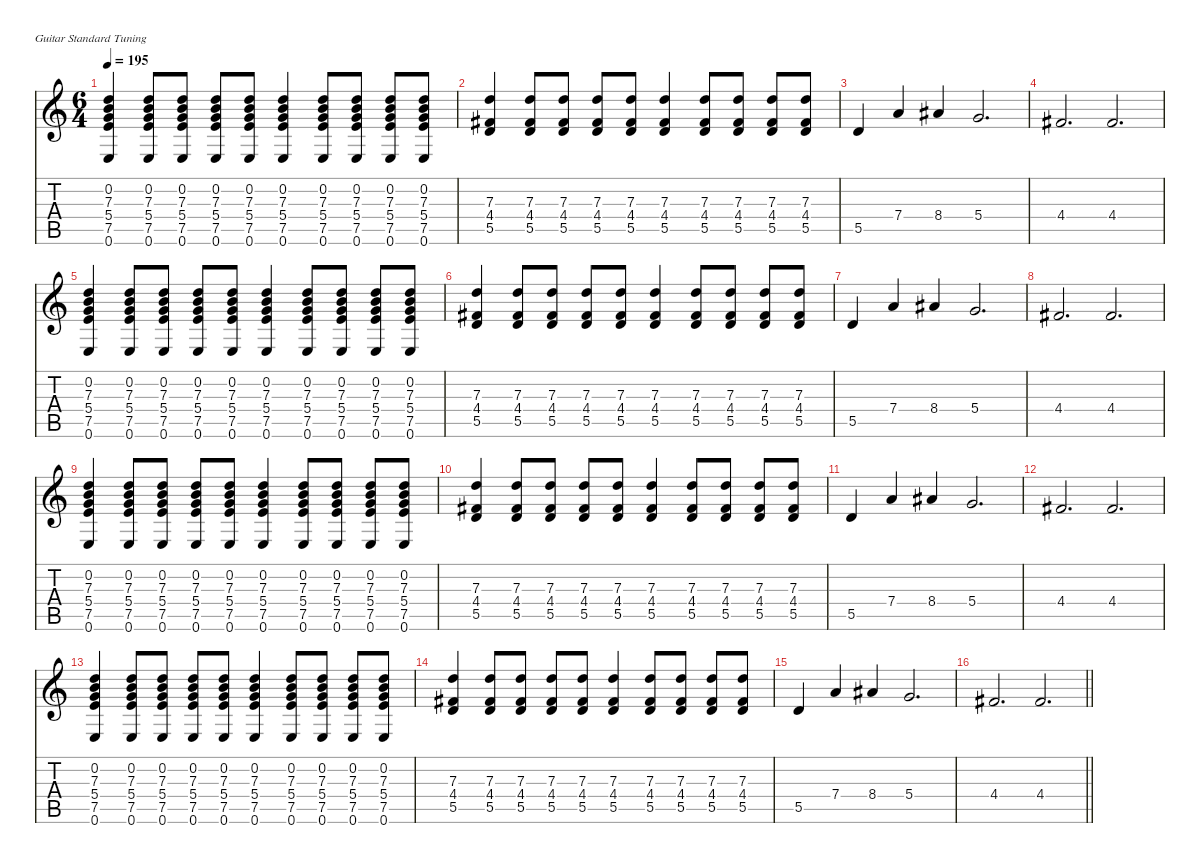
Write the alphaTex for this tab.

\defaultSystemsLayout 4
\hideDynamics
\bracketExtendMode nobrackets
\singleTrackTrackNamePolicy hidden
\multiTrackTrackNamePolicy hidden
\firstSystemTrackNameMode fullname
\firstSystemTrackNameOrientation horizontal
\otherSystemsTrackNameOrientation horizontal
\track ("Guitar 1" "dist.guit.") {mute instrument distortionguitar}
\staff {score tabs}
\tuning (E4 B3 G3 D3 A2 E2)
\ts (6 4)
\tempo 195
\clef g2
\ks c
(0.2 7.3 5.4 7.5 0.6).4{dy f beam Up} (0.2 7.3 5.4 7.5 0.6).8{beam Up} (0.2 7.3 5.4 7.5 0.6).8{beam Up} (0.2 7.3 5.4 7.5 0.6).8{beam Up} (0.2 7.3 5.4 7.5 0.6).8{beam Up} (0.2 7.3 5.4 7.5 0.6).4{beam Up} (0.2 7.3 5.4 7.5 0.6).8{beam Up} (0.2 7.3 5.4 7.5 0.6).8{beam Up} (0.2 7.3 5.4 7.5 0.6).8{beam Up} (0.2 7.3 5.4 7.5 0.6).8{beam Up} |
(7.3 4.4{acc #} 5.5).4{beam Up} (7.3 4.4{acc #} 5.5).8{beam Up} (7.3 4.4{acc #} 5.5).8{beam Up} (7.3 4.4{acc #} 5.5).8{beam Up} (7.3 4.4{acc #} 5.5).8{beam Up} (7.3 4.4{acc #} 5.5).4{beam Up} (7.3 4.4{acc #} 5.5).8{beam Up} (7.3 4.4{acc #} 5.5).8{beam Up} (7.3 4.4{acc #} 5.5).8{beam Up} (7.3 4.4{acc #} 5.5).8{beam Up} |
5.5.4{beam Up} 7.4.4{beam Up} 8.4{acc #}.4{beam Up} 5.4.2{d beam Up} |
4.4{acc #}.2{d beam Up} 4.4{acc #}.2{d beam Up} |
(0.2 7.3 5.4 7.5 0.6).4{beam Up} (0.2 7.3 5.4 7.5 0.6).8{beam Up} (0.2 7.3 5.4 7.5 0.6).8{beam Up} (0.2 7.3 5.4 7.5 0.6).8{beam Up} (0.2 7.3 5.4 7.5 0.6).8{beam Up} (0.2 7.3 5.4 7.5 0.6).4{beam Up} (0.2 7.3 5.4 7.5 0.6).8{beam Up} (0.2 7.3 5.4 7.5 0.6).8{beam Up} (0.2 7.3 5.4 7.5 0.6).8{beam Up} (0.2 7.3 5.4 7.5 0.6).8{beam Up} |
(7.3 4.4{acc #} 5.5).4{beam Up} (7.3 4.4{acc #} 5.5).8{beam Up} (7.3 4.4{acc #} 5.5).8{beam Up} (7.3 4.4{acc #} 5.5).8{beam Up} (7.3 4.4{acc #} 5.5).8{beam Up} (7.3 4.4{acc #} 5.5).4{beam Up} (7.3 4.4{acc #} 5.5).8{beam Up} (7.3 4.4{acc #} 5.5).8{beam Up} (7.3 4.4{acc #} 5.5).8{beam Up} (7.3 4.4{acc #} 5.5).8{beam Up} |
5.5.4{beam Up} 7.4.4{beam Up} 8.4{acc #}.4{beam Up} 5.4.2{d beam Up} |
4.4{acc #}.2{d beam Up} 4.4{acc #}.2{d beam Up} |
(0.2 7.3 5.4 7.5 0.6).4{beam Up} (0.2 7.3 5.4 7.5 0.6).8{beam Up} (0.2 7.3 5.4 7.5 0.6).8{beam Up} (0.2 7.3 5.4 7.5 0.6).8{beam Up} (0.2 7.3 5.4 7.5 0.6).8{beam Up} (0.2 7.3 5.4 7.5 0.6).4{beam Up} (0.2 7.3 5.4 7.5 0.6).8{beam Up} (0.2 7.3 5.4 7.5 0.6).8{beam Up} (0.2 7.3 5.4 7.5 0.6).8{beam Up} (0.2 7.3 5.4 7.5 0.6).8{beam Up} |
(7.3 4.4{acc #} 5.5).4{beam Up} (7.3 4.4{acc #} 5.5).8{beam Up} (7.3 4.4{acc #} 5.5).8{beam Up} (7.3 4.4{acc #} 5.5).8{beam Up} (7.3 4.4{acc #} 5.5).8{beam Up} (7.3 4.4{acc #} 5.5).4{beam Up} (7.3 4.4{acc #} 5.5).8{beam Up} (7.3 4.4{acc #} 5.5).8{beam Up} (7.3 4.4{acc #} 5.5).8{beam Up} (7.3 4.4{acc #} 5.5).8{beam Up} |
5.5.4{beam Up} 7.4.4{beam Up} 8.4{acc #}.4{beam Up} 5.4.2{d beam Up} |
4.4{acc #}.2{d beam Up} 4.4{acc #}.2{d beam Up} |
(0.2 7.3 5.4 7.5 0.6).4{beam Up} (0.2 7.3 5.4 7.5 0.6).8{beam Up} (0.2 7.3 5.4 7.5 0.6).8{beam Up} (0.2 7.3 5.4 7.5 0.6).8{beam Up} (0.2 7.3 5.4 7.5 0.6).8{beam Up} (0.2 7.3 5.4 7.5 0.6).4{beam Up} (0.2 7.3 5.4 7.5 0.6).8{beam Up} (0.2 7.3 5.4 7.5 0.6).8{beam Up} (0.2 7.3 5.4 7.5 0.6).8{beam Up} (0.2 7.3 5.4 7.5 0.6).8{beam Up} |
(7.3 4.4{acc #} 5.5).4{beam Up} (7.3 4.4{acc #} 5.5).8{beam Up} (7.3 4.4{acc #} 5.5).8{beam Up} (7.3 4.4{acc #} 5.5).8{beam Up} (7.3 4.4{acc #} 5.5).8{beam Up} (7.3 4.4{acc #} 5.5).4{beam Up} (7.3 4.4{acc #} 5.5).8{beam Up} (7.3 4.4{acc #} 5.5).8{beam Up} (7.3 4.4{acc #} 5.5).8{beam Up} (7.3 4.4{acc #} 5.5).8{beam Up} |
5.5.4{beam Up} 7.4.4{beam Up} 8.4{acc #}.4{beam Up} 5.4.2{d beam Up} |
\barLineRight lightlight
4.4{acc #}.2{d beam Up} 4.4{acc #}.2{d beam Up}
